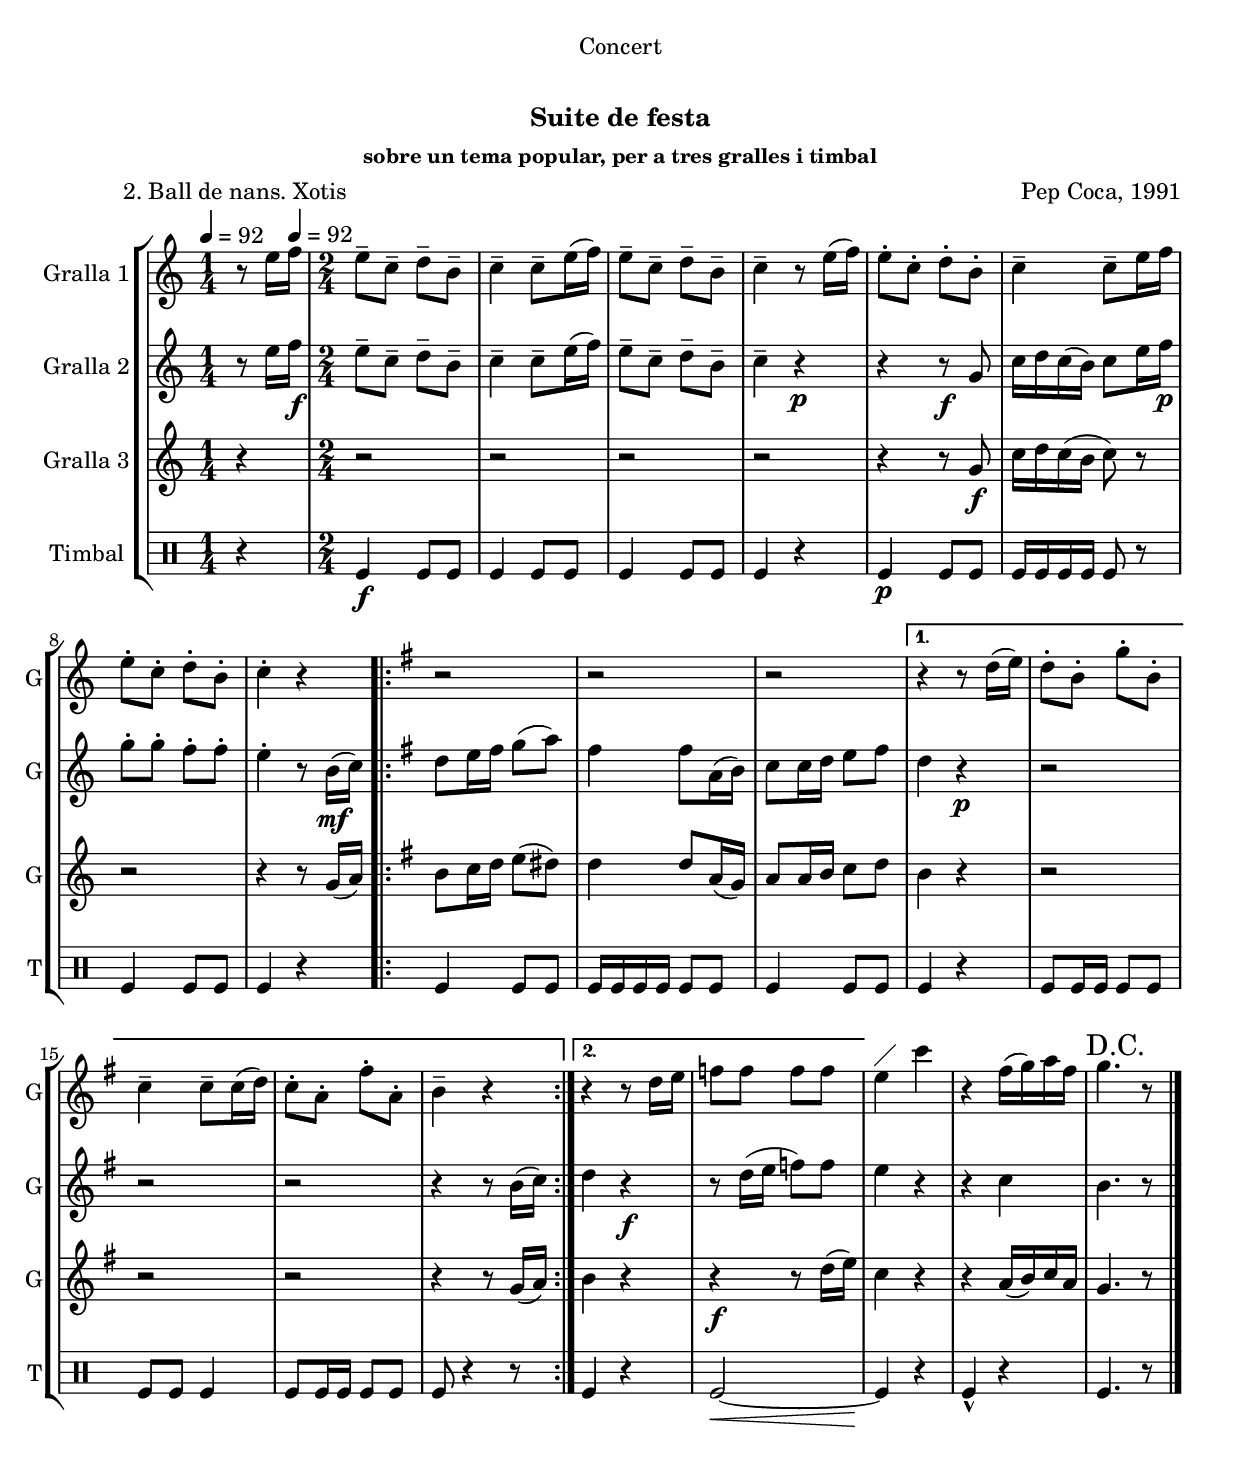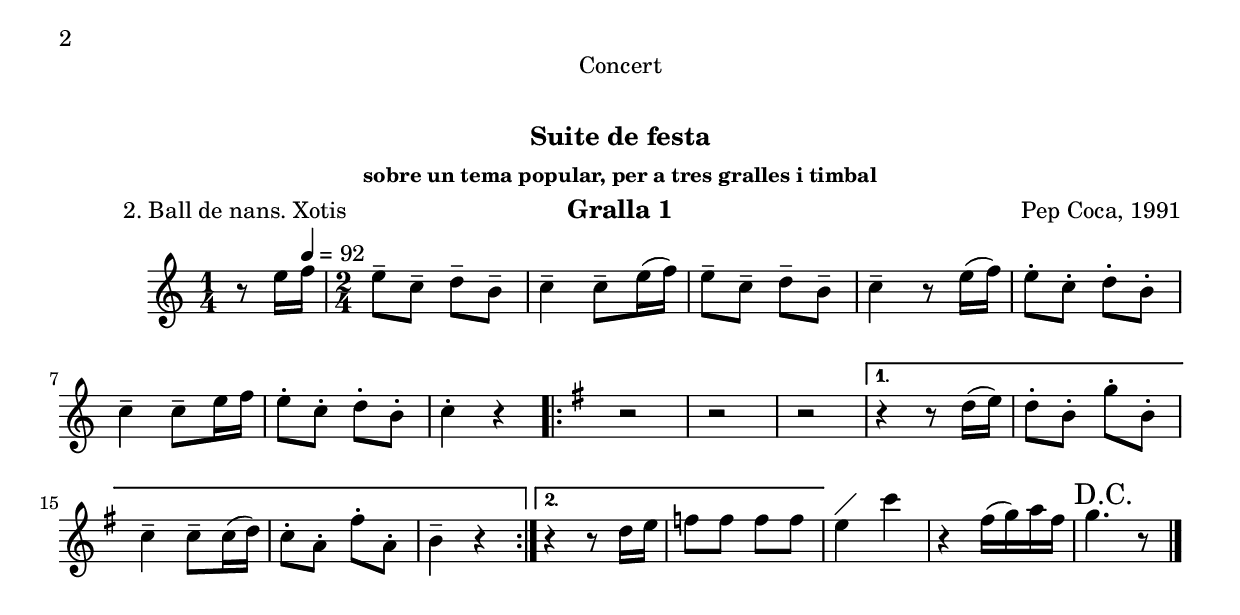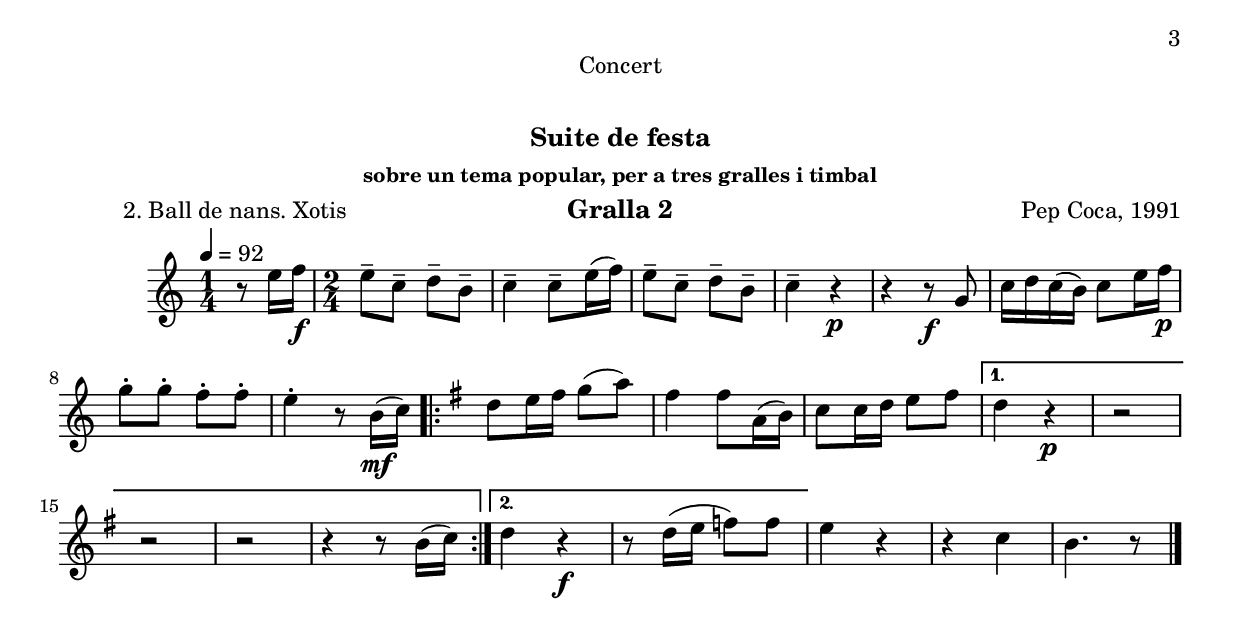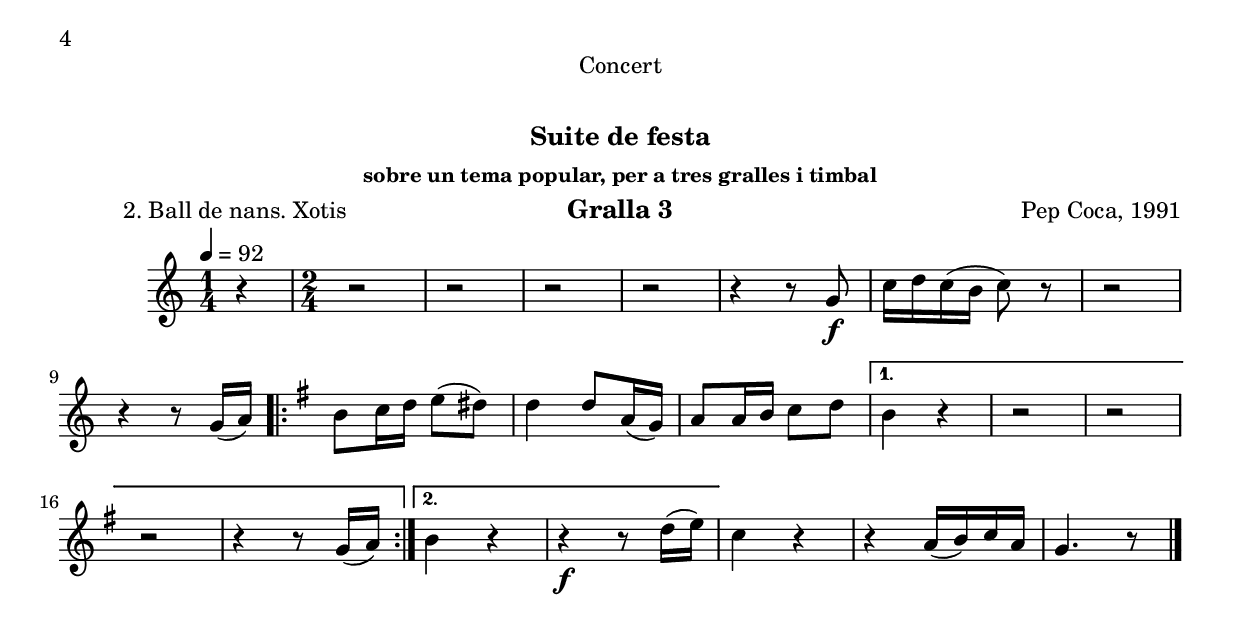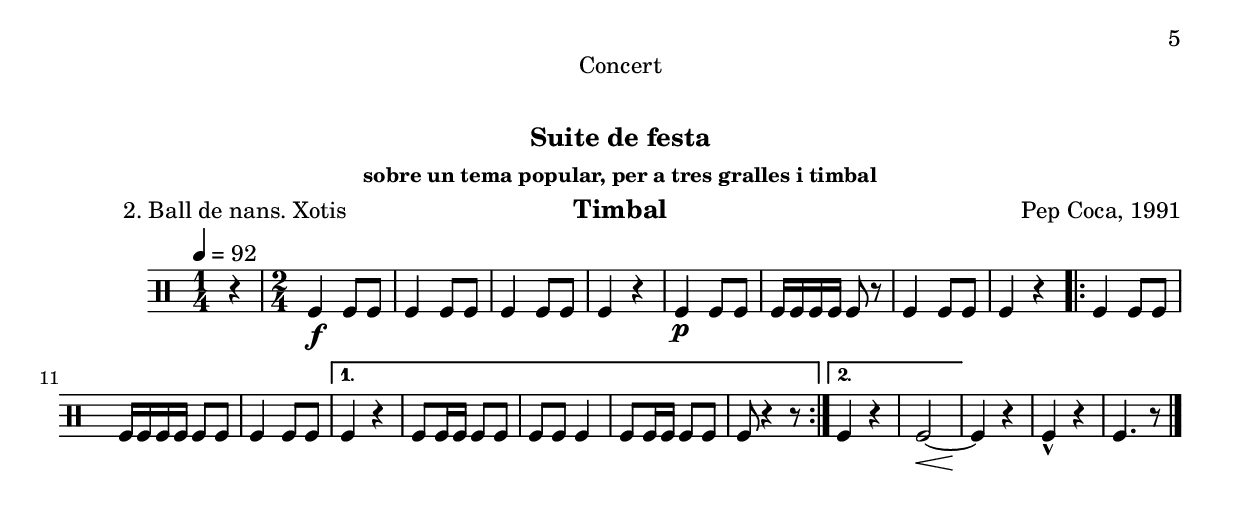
\version "2.22.1"

\header {
  dedication="Concert"
  title="  "
  subtitle="Suite de festa"
  subsubtitle="sobre un tema popular, per a tres gralles i timbal"
  poet="          2. Ball de nans. Xotis"
  meter=""
  piece=""
  composer="Pep Coca, 1991"
  arranger=""
  opus=""
  instrument=""
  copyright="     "
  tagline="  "
}

liniaroAa =
\relative e''
{
  \clef treble
  \key c \major
  \time 1/4
  r8 e16 \tempo 4 = 92 f   |
  \time 2/4   e8-- c-- d-- b--  |
  c4-- c8-- e16 ( f )  |
  e8-- c-- d-- b--  |
  %05
  c4-- r8 e16 ( f )  |
  e8-. c-. d-. b-.  |
  c4-- c8-- e16 f   |
  e8-. c-. d-. b-.  |
  c4-. r  |
  %10
  \key g \major   \repeat volta 2 { r2  |
  r2  |
  r2 }
  \alternative { { r4 r8 d16 ( e )  |
  d8-. b-. g'-. b,-.  |
  %15
  c4-- c8-- c16 ( d )  |
  c8-. a-. fis'-. a,-.  |
  b4-- r }
  { r4 r8 d16 e   |
  f8 f f f } }
  %20
  e4 ^\markup {\draw-line #'(2 . 2)} c'  |
  r4 fis,16 ( g ) a fis  |
  \mark "D.C." g4. r8  \bar "|." % kompletite
}

liniaroAb =
\relative e''
{
  \tempo 4 = 92
  \clef treble
  \key c \major
  \time 1/4
  r8 e16 f \f   |
  \time 2/4   e8-- c-- d-- b--  |
  c4-- c8-- e16 ( f )  |
  e8-- c-- d-- b--  |
  %05
  c4-- r \p  |
  r4 r8 \f g  |
  c16 d c ( b ) c8 e16 f \p   |
  g8-. g-. f-. f-.  |
  e4-. r8 b16 \mf ( c )  |
  %10
  \key g \major   \repeat volta 2 { d8 e16 fis g8 ( a )  |
  fis4 fis8 a,16 ( b )  |
  c8 c16 d e8 fis  }
  \alternative { { d4 r \p  |
  r2  |
  %15
  r2  |
  r2  |
  r4 r8 b16 ( c ) }
  { d4 r \f  |
  r8 d16 ( e f8 ) f } }
  %20
  e4 r  |
  r4 c  |
  b4. r8  \bar "|." % kompletite
}

liniaroAc =
\relative g'
{
  \tempo 4 = 92
  \clef treble
  \key c \major
  \time 1/4
  r4  |
  \time 2/4   r2  |
  r2  |
  r2  |
  %05
  r2  |
  r4 r8 g \f  |
  c16 d c ( b c8 ) r  |
  r2  |
  r4 r8 g16 ( a )  |
  %10
  \key g \major   \repeat volta 2 { b8 c16 d e8 ( dis )  |
  d4 d8 a16 ( g )  |
  a8 a16 b c8 d  }
  \alternative { { b4 r  |
  r2  |
  %15
  r2  |
  r2  |
  r4 r8 g16 ( a ) }
  { b4 r  |
  r4 \f r8 d16 ( e ) } }
  %20
  c4 r  |
  r4 a16 ( b ) c a  |
  g4. r8  \bar "|." % kompletite
}

liniaroAd =
\drummode
{
  \tempo 4 = 92
  \time 1/4
  r4  |
  \time 2/4   tomfl4 \f tomfl8 tomfl  |
  tomfl4 tomfl8 tomfl  |
  tomfl4 tomfl8 tomfl  |
  %05
  tomfl4 r  |
  tomfl4 \p tomfl8 tomfl  |
  tomfl16 tomfl tomfl tomfl tomfl8 r  |
  tomfl4 tomfl8 tomfl  |
  tomfl4 r  |
  %10
  \repeat volta 2 { tomfl4 tomfl8 tomfl  |
  tomfl16 tomfl tomfl tomfl tomfl8 tomfl  |
  tomfl4 tomfl8 tomfl }
  \alternative { { tomfl4 r  |
  tomfl8 tomfl16 tomfl tomfl8 tomfl  |
  %15
  tomfl8 tomfl tomfl4  |
  tomfl8 tomfl16 tomfl tomfl8 tomfl  |
  tomfl8 r4 r8 } % kompletite
  { tomfl4 r  |
  tomfl2 ~ \< } }
  %20
  tomfl4 \! r  |
  tomfl4-^ r  |
  tomfl4. r8  \bar "|." % kompletite
}

\bookpart {
  \score {
    \new StaffGroup {
      \override Score.RehearsalMark #'self-alignment-X = #LEFT
      <<
        \new Staff \with {instrumentName = #"Gralla 1" shortInstrumentName = #"G"} \liniaroAa
        \new Staff \with {instrumentName = #"Gralla 2" shortInstrumentName = #"G"} \liniaroAb
        \new Staff \with {instrumentName = #"Gralla 3" shortInstrumentName = #"G"} \liniaroAc
        \new DrumStaff \with {instrumentName = #"Timbal" shortInstrumentName = #"T"} \liniaroAd
      >>
    }
    \layout {}
  }
  \score { \unfoldRepeats
    \new StaffGroup {
      \override Score.RehearsalMark #'self-alignment-X = #LEFT
      <<
        \new Staff \with {instrumentName = #"Gralla 1" shortInstrumentName = #"G"} \liniaroAa
        \new Staff \with {instrumentName = #"Gralla 2" shortInstrumentName = #"G"} \liniaroAb
        \new Staff \with {instrumentName = #"Gralla 3" shortInstrumentName = #"G"} \liniaroAc
        \new DrumStaff \with {instrumentName = #"Timbal" shortInstrumentName = #"T"} \liniaroAd
      >>
    }
    \midi {
      \set Staff.midiInstrument = "oboe"
      \set DrumStaff.midiInstrument = "drums"
    }
  }
}

\bookpart {
  \header {instrument="Gralla 1"}
  \score {
    \new StaffGroup {
      \override Score.RehearsalMark #'self-alignment-X = #LEFT
      <<
        \new Staff \liniaroAa
      >>
    }
    \layout {}
  }
  \score { \unfoldRepeats
    \new StaffGroup {
      \override Score.RehearsalMark #'self-alignment-X = #LEFT
      <<
        \new Staff \liniaroAa
      >>
    }
    \midi {
      \set Staff.midiInstrument = "oboe"
      \set DrumStaff.midiInstrument = "drums"
    }
  }
}

\bookpart {
  \header {instrument="Gralla 2"}
  \score {
    \new StaffGroup {
      \override Score.RehearsalMark #'self-alignment-X = #LEFT
      <<
        \new Staff \liniaroAb
      >>
    }
    \layout {}
  }
  \score { \unfoldRepeats
    \new StaffGroup {
      \override Score.RehearsalMark #'self-alignment-X = #LEFT
      <<
        \new Staff \liniaroAb
      >>
    }
    \midi {
      \set Staff.midiInstrument = "oboe"
      \set DrumStaff.midiInstrument = "drums"
    }
  }
}

\bookpart {
  \header {instrument="Gralla 3"}
  \score {
    \new StaffGroup {
      \override Score.RehearsalMark #'self-alignment-X = #LEFT
      <<
        \new Staff \liniaroAc
      >>
    }
    \layout {}
  }
  \score { \unfoldRepeats
    \new StaffGroup {
      \override Score.RehearsalMark #'self-alignment-X = #LEFT
      <<
        \new Staff \liniaroAc
      >>
    }
    \midi {
      \set Staff.midiInstrument = "oboe"
      \set DrumStaff.midiInstrument = "drums"
    }
  }
}

\bookpart {
  \header {instrument="Timbal"}
  \score {
    \new StaffGroup {
      \override Score.RehearsalMark #'self-alignment-X = #LEFT
      <<
        \new DrumStaff \liniaroAd
      >>
    }
    \layout {}
  }
  \score { \unfoldRepeats
    \new StaffGroup {
      \override Score.RehearsalMark #'self-alignment-X = #LEFT
      <<
        \new DrumStaff \liniaroAd
      >>
    }
    \midi {
      \set Staff.midiInstrument = "oboe"
      \set DrumStaff.midiInstrument = "drums"
    }
  }
}

